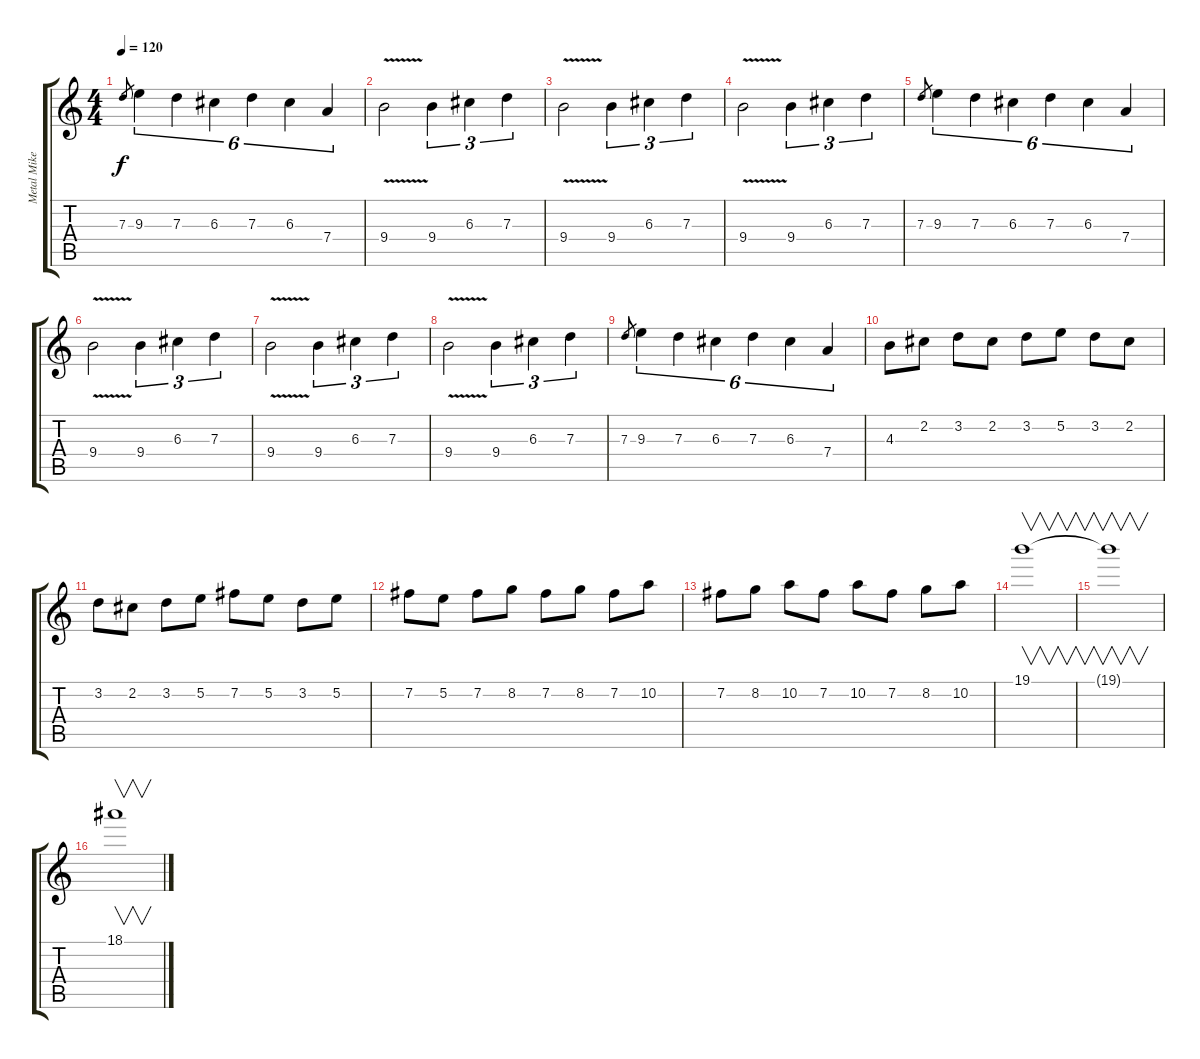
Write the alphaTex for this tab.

\track ("Metal Mike" "Metal Mike") {instrument distortionguitar}
\staff {score tabs}
\tuning (E4 B3 G3 D3 A2 D2) {hide}
\ts (4 4)
\tempo 120
\clef g2
\ks c
7.3.8{gr dy f} 9.3.4{tu (6 4)} 7.3.4{tu (6 4)} 6.3.4{tu (6 4)} 7.3.4{tu (6 4)} 6.3.4{tu (6 4)} 7.4.4{tu (6 4)} |
9.4{v}.2 9.4.4{tu (3 2)} 6.3.4{tu (3 2)} 7.3.4{tu (3 2)} |
9.4{v}.2 9.4.4{tu (3 2)} 6.3.4{tu (3 2)} 7.3.4{tu (3 2)} |
9.4{v}.2 9.4.4{tu (3 2)} 6.3.4{tu (3 2)} 7.3.4{tu (3 2)} |
7.3.8{gr} 9.3.4{tu (6 4)} 7.3.4{tu (6 4)} 6.3.4{tu (6 4)} 7.3.4{tu (6 4)} 6.3.4{tu (6 4)} 7.4.4{tu (6 4)} |
9.4{v}.2 9.4.4{tu (3 2)} 6.3.4{tu (3 2)} 7.3.4{tu (3 2)} |
9.4{v}.2 9.4.4{tu (3 2)} 6.3.4{tu (3 2)} 7.3.4{tu (3 2)} |
9.4{v}.2 9.4.4{tu (3 2)} 6.3.4{tu (3 2)} 7.3.4{tu (3 2)} |
7.3.8{gr} 9.3.4{tu (6 4)} 7.3.4{tu (6 4)} 6.3.4{tu (6 4)} 7.3.4{tu (6 4)} 6.3.4{tu (6 4)} 7.4.4{tu (6 4)} |
4.3.8 2.2.8 3.2.8 2.2.8 3.2.8 5.2.8 3.2.8 2.2.8 |
3.2.8 2.2.8 3.2.8 5.2.8 7.2.8 5.2.8 3.2.8 5.2.8 |
7.2.8 5.2.8 7.2.8 8.2.8 7.2.8 8.2.8 7.2.8 10.2.8 |
7.2.8 8.2.8 10.2.8 7.2.8 10.2.8 7.2.8 8.2.8 10.2.8 |
19.1.1{v} |
19.1{t}.1{v} |
18.1.1{v}
